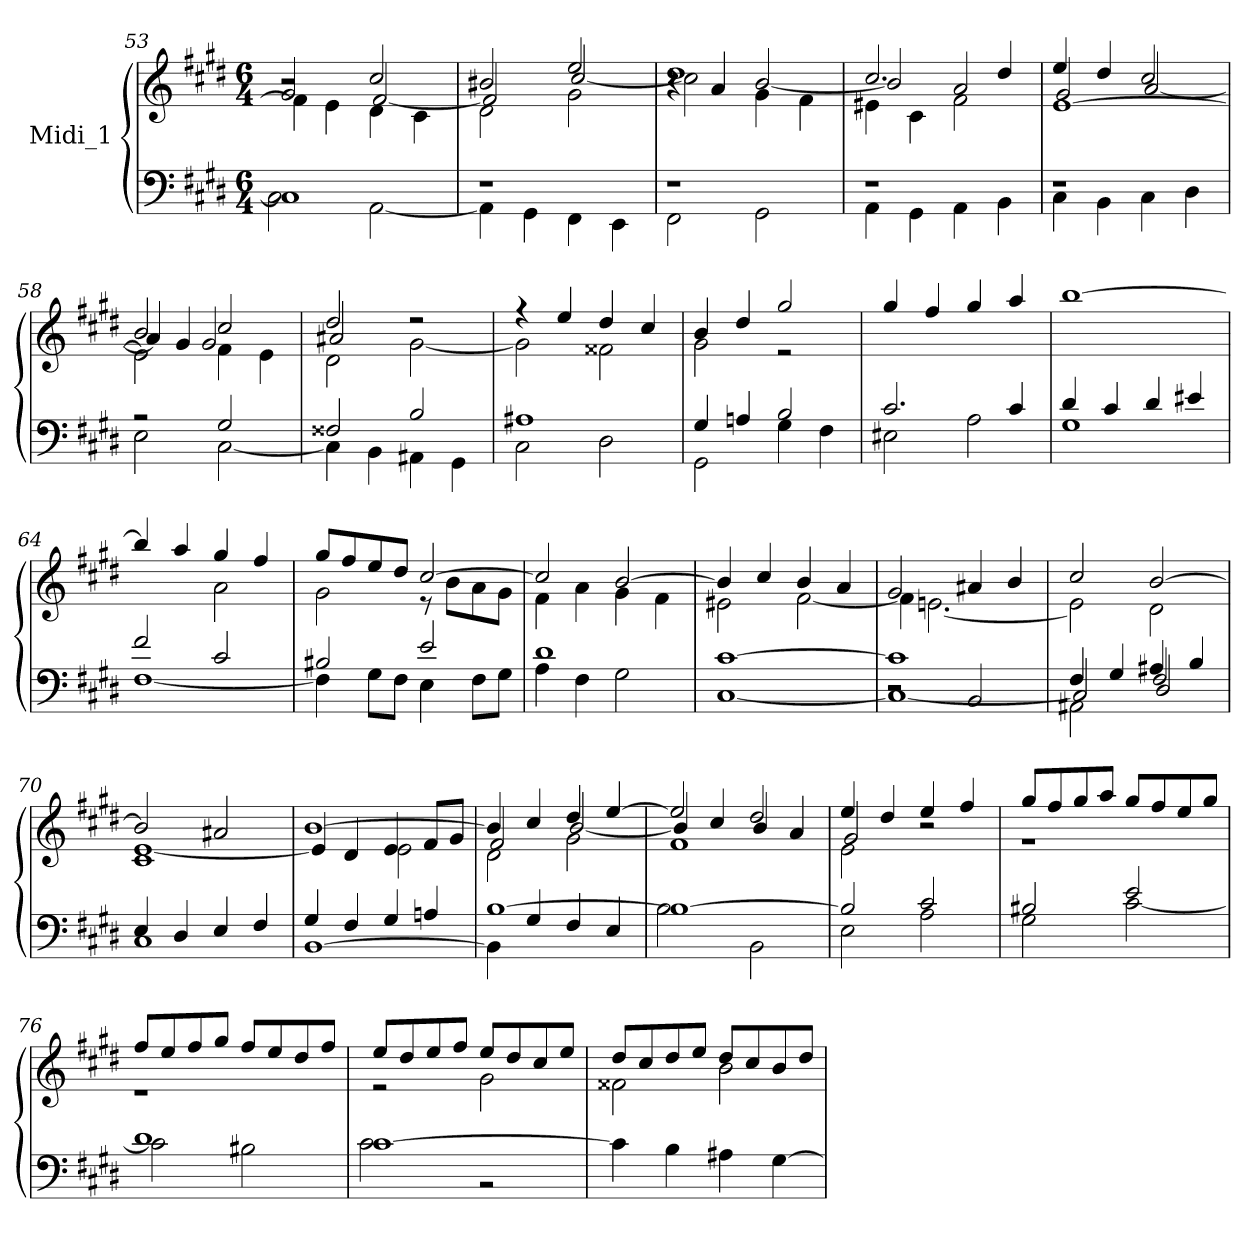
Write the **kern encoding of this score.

**kern	**kern
*part1	*part1
*staff2	*staff1
*I"Midi_1	*
*clefF4	*clefG2
*k[f#c#g#d#]	*k[f#c#g#d#]
*E:	*E:
*M6/4	*M6/4
=53	=53
*^	*^
*	*	*	*^
1C#]	2C#\	2r	2g#/	4f#\]
.	.	.	.	4e\
.	[2AA\	2cc#/	[2f#/	4d#\
.	.	.	.	4c#\
=54	=54	=54	=54	=54
1r	4AA\]	2b#X/	2f#/]	2d#\
.	4GG#\	.	.	.
.	4FF#\	2ee/	[2cc#/	2g#\
.	4EE\	.	.	.
=55	=55	=55	=55	=55
1r	2FF#\	1dd#	2cc#\]	4r
.	.	.	.	4a/
.	2GG#\	.	[2b/	4g#\
.	.	.	.	4f#\
=56	=56	=56	=56	=56
1r	4AA\	2.cc#/	2b/]	4e#X\
.	4GG#\	.	.	4c#\
.	4AA\	.	2a/	2f#\
.	4BB\	4dd#/	.	.
=57	=57	=57	=57	=57
1r	4C#\	4ee/	2g#/	[1e
.	4BB\	4dd#/	.	.
.	4C#\	2cc#/	[2a/	.
.	4D#\	.	.	.
=58	=58	=58	=58	=58
2r	2E\	2b/	4a/]	2e\]
.	.	.	4g#/	.
2G#/	[2C#\	2cc#/	4f#\	2g#/
.	.	.	4e\	.
=59	=59	=59	=59	=59
2F##X/	4C#\]	2dd#/	2a#X/	2d#\
.	4BB\	.	.	.
2B/	4AA#X\	2r	[2g#\	2ryy
.	4GG#\	.	.	.
=60	=60	=60	=60	=60
1A#X	2C#\	4r	2g#\]	1ryy
.	.	4ee/	.	.
.	2D#\	4dd#/	2f##X\	.
.	.	4cc#/	.	.
=61	=61	=61	=61	=61
4G#/	2GG#\	4b/	2g#\	1ryy
4Ani/	.	4dd#/	.	.
4G#\	2B/	2gg#/	2r	.
4F#\	.	.	.	.
=62	=62	=62	=62	=62
*	*^	*	*	*
2.c#/	2E#X\	1ryy	4gg#/	1ryy	1ryy
.	.	.	4ff#/	.	.
.	2A\	.	4gg#/	.	.
4c#/	.	.	4aa/	.	.
=63	=63	=63	=63	=63	=63
4d#/	1G#	1ryy	[1bb	1ryy	1ryy
4c#/	.	.	.	.	.
4d#/	.	.	.	.	.
4e#X/	.	.	.	.	.
=64	=64	=64	=64	=64	=64
2f#/	[1F#	1ryy	4bb/]	2ryy	1ryy
.	.	.	4aa/	.	.
2c#/	.	.	4gg#/	2a\	.
.	.	.	4ff#/	.	.
=65	=65	=65	=65	=65	=65
2B#X/	4F#\]	1ryy	8gg#/L	2g#\	1ryy
.	.	.	8ff#/	.	.
.	8G#\L	.	8ee/	.	.
.	8F#\J	.	8dd#/J	.	.
2e/	4E\	.	[2cc#/	8r	.
.	.	.	.	8b\L	.
.	8F#\L	.	.	8a\	.
.	8G#\J	.	.	8g#\J	.
=66	=66	=66	=66	=66	=66
1d#	4A\	1ryy	2cc#/]	4f#\	1ryy
.	4F#\	.	.	4a\	.
.	2G#\	.	[2b/	4g#\	.
.	.	.	.	4f#\	.
=67	=67	=67	=67	=67	=67
[1c#	[1C#	1ryy	4b/]	2e#X\	1ryy
.	.	.	4cc#/	.	.
.	.	.	4b/	[2f#\	.
.	.	.	4a/	.	.
=68	=68	=68	=68	=68	=68
1c#]	1C#_	2r	2g#/	4f#\]	1ryy
.	.	.	.	[2.eni\	.
.	.	2BB/	4a#X/	.	.
.	.	.	4b/	.	.
=69	=69	=69	=69	=69	=69
4F#/	2C#/]	2AA#X\	2cc#/	2e\]	1ryy
4G#/	.	.	.	.	.
4A#X/	2F#/	2D#/	[2b/	2d#\	.
4B/	.	.	.	.	.
=70	=70	=70	=70	=70	=70
4E/	1ryy	1C#	2b/]	[1e	1c#
4D#/	.	.	.	.	.
4E/	.	.	2a#X/	.	.
4F#/	.	.	.	.	.
=71	=71	=71	=71	=71	=71
4G#/	1ryy	[1BB	[1b	4e/]	2ryy
4F#/	.	.	.	4d#/	.
4G#/	.	.	.	4e/	2e\
4Ani/	.	.	.	8f#/L	.
.	.	.	.	8g#/J	.
=72	=72	=72	=72	=72	=72
[1B	1ryy	4BB\]	4b/]	2f#/	2d#\
.	.	4G#/	4cc#/	.	.
.	.	4F#/	4dd#/	[2b/	2g#\
.	.	4E/	[4ee/	.	.
=73	=73	=73	=73	=73	=73
1B_	1ryy	2B\	2ee/]	4b/]	1f#
.	.	.	.	4cc#/	.
.	.	2BB\	2dd#/	4b/	.
.	.	.	.	4a/	.
=74	=74	=74	=74	=74	=74
2B/]	1ryy	2E\	4ee/	2g#/	2e\
.	.	.	4dd#/	.	.
2c#/	.	2A\	4ee/	2r	2r
.	.	.	4ff#/	.	.
=75	=75	=75	=75	=75	=75
2B#X/	2G#\	1ryy	8gg#/L	1r	1ryy
.	.	.	8ff#/	.	.
.	.	.	8gg#/	.	.
.	.	.	8aa/J	.	.
2e/	[2c#\	.	8gg#/L	.	.
.	.	.	8ff#/	.	.
.	.	.	8ee/	.	.
.	.	.	8gg#/J	.	.
=76	=76	=76	=76	=76	=76
1d#	2c#\]	1ryy	8ff#/L	1r	1ryy
.	.	.	8ee/	.	.
.	.	.	8ff#/	.	.
.	.	.	8gg#/J	.	.
.	2B#X\	.	8ff#/L	.	.
.	.	.	8ee/	.	.
.	.	.	8dd#/	.	.
.	.	.	8ff#/J	.	.
=77	=77	=77	=77	=77	=77
[1c#	2c#\	1ryy	8ee/L	2r	1ryy
.	.	.	8dd#/	.	.
.	.	.	8ee/	.	.
.	.	.	8ff#/J	.	.
.	2r	.	8ee/L	2g#\	.
.	.	.	8dd#/	.	.
.	.	.	8cc#/	.	.
.	.	.	8ee/J	.	.
=78	=78	=78	=78	=78	=78
4c#\]	1ryy	1ryy	8dd#/L	2f##X\	1ryy
.	.	.	8cc#/	.	.
4B\	.	.	8dd#/	.	.
.	.	.	8ee/J	.	.
4A#X\	.	.	8dd#/L	2b\	.
.	.	.	8cc#/	.	.
[4G#\	.	.	8b/	.	.
.	.	.	8dd#/J	.	.
*v	*v	*v	*	*	*
*	*v	*v	*v
=	=
*-	*-
